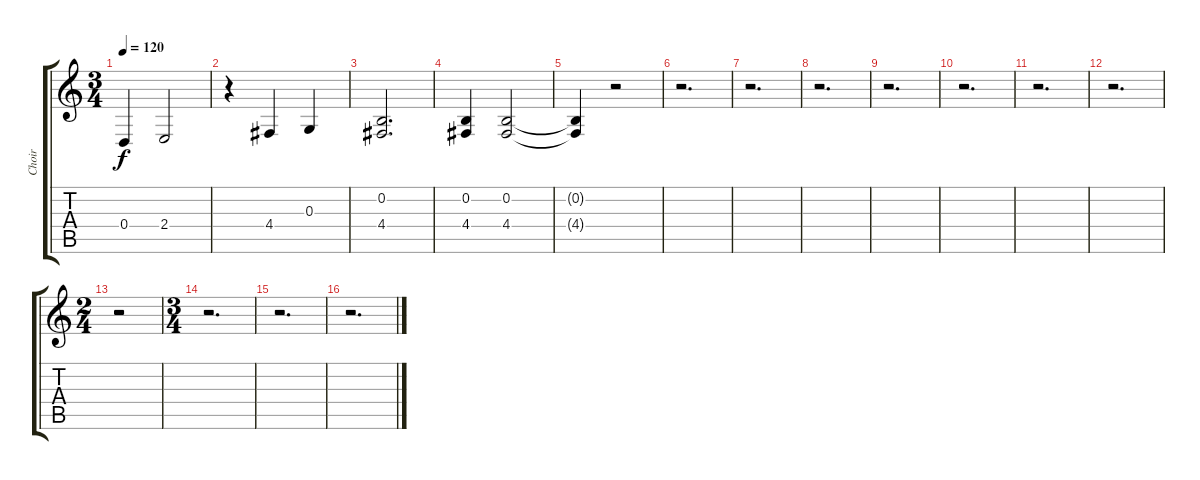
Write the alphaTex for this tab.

\track ("Choir" "Choir") {instrument choiraahs}
\staff {score tabs}
\tuning (E4 B3 G3 D3 A2 E2) {hide}
\ts (3 4)
\tempo 120
\clef g2
\ks c
0.4.4{dy f} 2.4.2 |
r.4 4.4.4 0.3.4 |
(0.2 4.4).2{d volume 16} |
(0.2 4.4).4 (0.2 4.4).2 |
(0.2{t} 4.4{t}).4 r.2 |
r.2{d} |
r.2{d} |
r.2{d} |
r.2{d} |
r.2{d} |
r.2{d} |
r.2{d} |
\ts (2 4)
r.2 |
\ts (3 4)
r.2{d} |
r.2{d} |
r.2{d}
